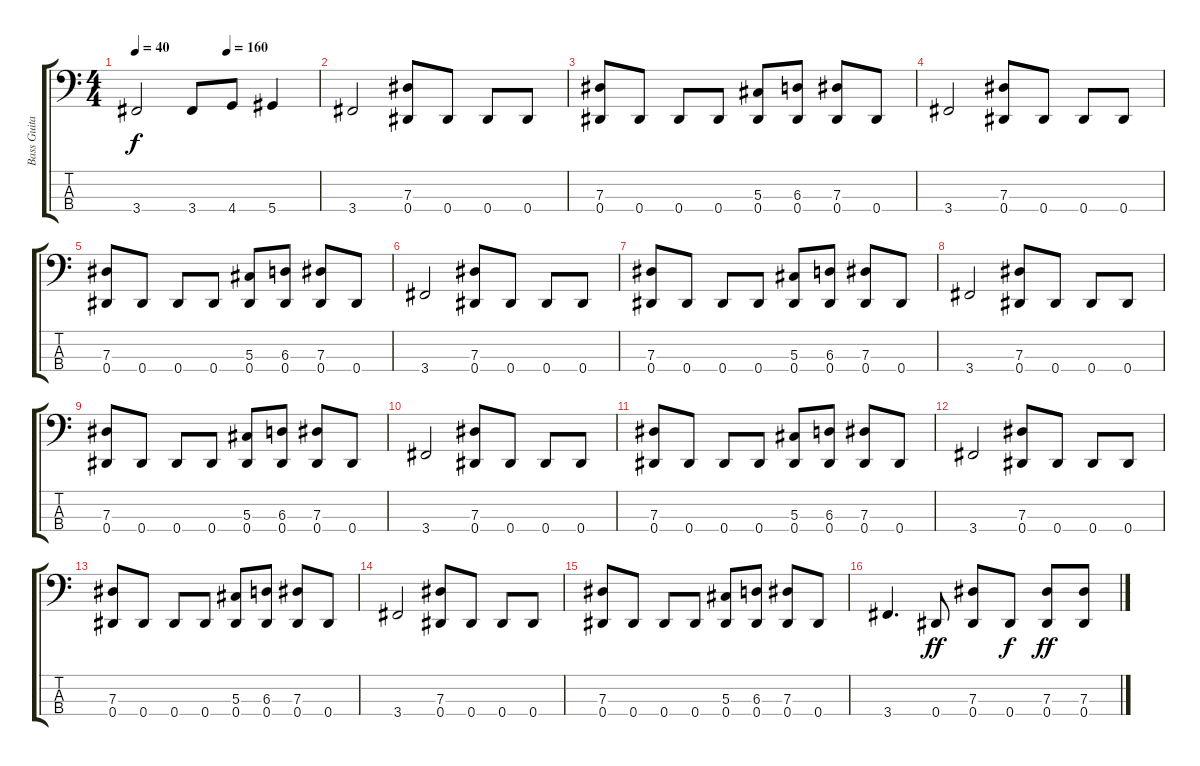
\track ("Bass Guitar" "Bass Guita") {instrument electricbasspick}
\staff {score tabs}
\tuning (Gb2 Db2 Ab1 Eb1) {hide}
\ts (4 4)
\tempo 40
\tempo (160 0.5)
\clef f4
\ks c
3.4{t}.2{dy f} 3.4.8 4.4.8 5.4.4 |
3.4.2 (7.3 0.4).8 0.4.8 0.4.8 0.4.8 |
(7.3 0.4).8 0.4.8 0.4.8 0.4.8 (5.3 0.4).8 (6.3 0.4).8 (7.3 0.4).8 0.4.8 |
3.4.2 (7.3 0.4).8 0.4.8 0.4.8 0.4.8 |
(7.3 0.4).8 0.4.8 0.4.8 0.4.8 (5.3 0.4).8 (6.3 0.4).8 (7.3 0.4).8 0.4.8 |
3.4.2 (7.3 0.4).8 0.4.8 0.4.8 0.4.8 |
(7.3 0.4).8 0.4.8 0.4.8 0.4.8 (5.3 0.4).8 (6.3 0.4).8 (7.3 0.4).8 0.4.8 |
3.4.2 (7.3 0.4).8 0.4.8 0.4.8 0.4.8 |
(7.3 0.4).8 0.4.8 0.4.8 0.4.8 (5.3 0.4).8 (6.3 0.4).8 (7.3 0.4).8 0.4.8 |
3.4.2 (7.3 0.4).8 0.4.8 0.4.8 0.4.8 |
(7.3 0.4).8 0.4.8 0.4.8 0.4.8 (5.3 0.4).8 (6.3 0.4).8 (7.3 0.4).8 0.4.8 |
3.4.2 (7.3 0.4).8 0.4.8 0.4.8 0.4.8 |
(7.3 0.4).8 0.4.8 0.4.8 0.4.8 (5.3 0.4).8 (6.3 0.4).8 (7.3 0.4).8 0.4.8 |
3.4.2 (7.3 0.4).8 0.4.8 0.4.8 0.4.8 |
(7.3 0.4).8 0.4.8 0.4.8 0.4.8 (5.3 0.4).8 (6.3 0.4).8 (7.3 0.4).8 0.4.8 |
3.4.4{d} 0.4.8{dy ff} (7.3 0.4).8 0.4.8{dy f} (7.3 0.4).8{dy ff} (7.3 0.4).8
